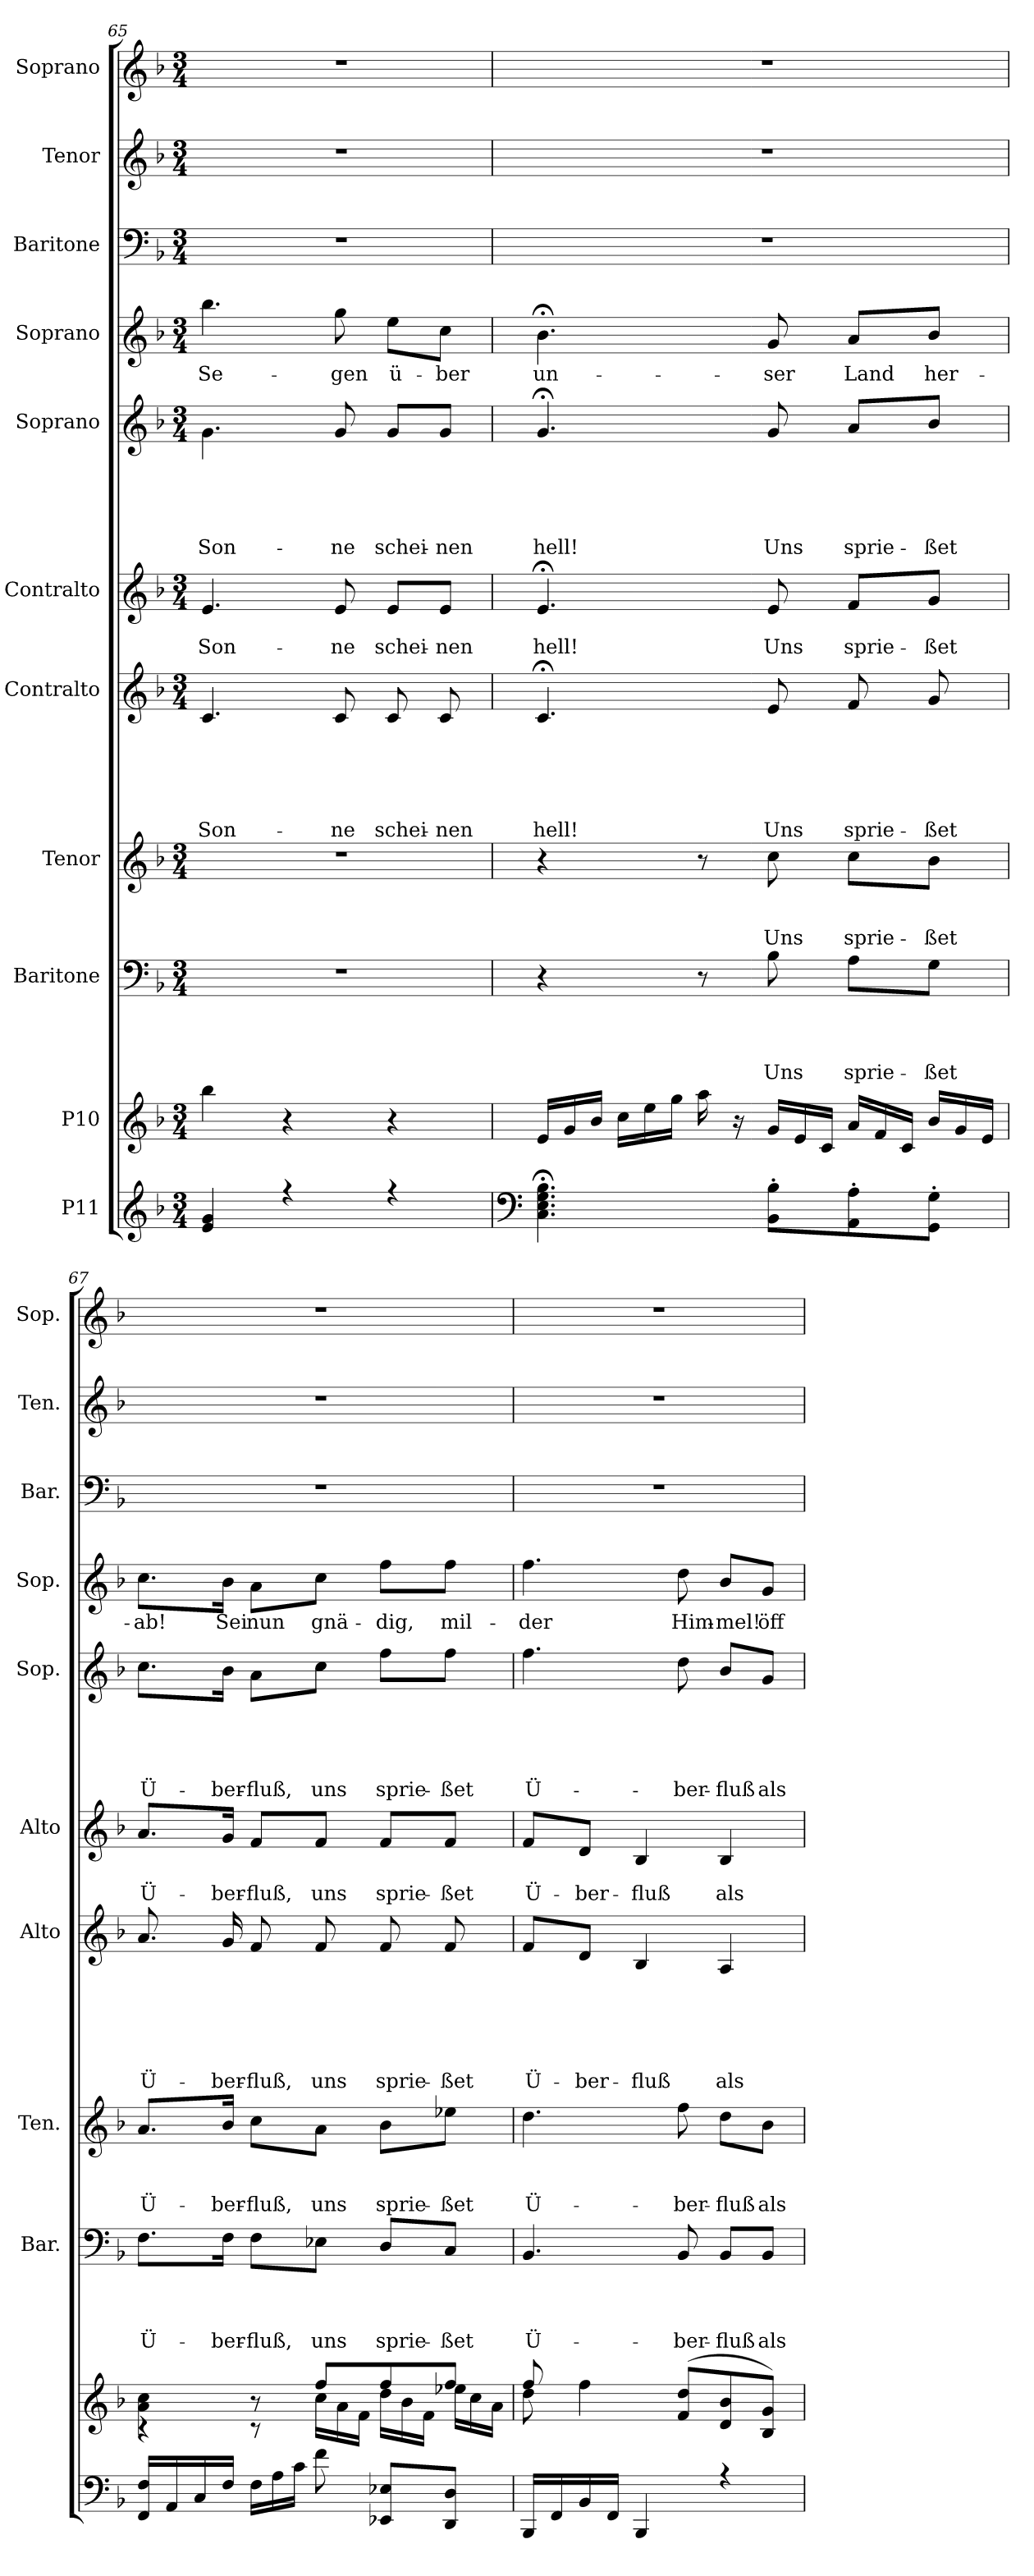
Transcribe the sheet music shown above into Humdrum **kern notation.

**kern	**kern	**kern	**text	**text	**text	**text	**kern	**text	**text	**text	**kern	**text	**text	**text	**text	**text	**text	**kern	**text	**text	**kern	**text	**text	**text	**text	**text	**kern	**text	**kern	**kern	**kern
*part11	*part10	*part9	*part9	*part9	*part9	*part9	*part8	*part8	*part8	*part8	*part7	*part7	*part7	*part7	*part7	*part7	*part7	*part6	*part6	*part6	*part5	*part5	*part5	*part5	*part5	*part5	*part4	*part4	*part3	*part2	*part1
*staff11	*staff10	*staff9	*staff9	*staff9	*staff9	*staff9	*staff8	*staff8	*staff8	*staff8	*staff7	*staff7	*staff7	*staff7	*staff7	*staff7	*staff7	*staff6	*staff6	*staff6	*staff5	*staff5	*staff5	*staff5	*staff5	*staff5	*staff4	*staff4	*staff3	*staff2	*staff1
*I"P11	*I"P10	*I"Baritone	*	*	*	*	*I"Tenor	*	*	*	*I"Contralto	*	*	*	*	*	*	*I"Contralto	*	*	*I"Soprano	*	*	*	*	*	*I"Soprano	*	*I"Baritone	*I"Tenor	*I"Soprano
*	*	*I'Bar.	*	*	*	*	*I'Ten.	*	*	*	*I'Alto	*	*	*	*	*	*	*I'Alto	*	*	*I'Sop.	*	*	*	*	*	*I'Sop.	*	*I'Bar.	*I'Ten.	*I'Sop.
*clefG2	*clefG2	*clefF4	*	*	*	*	*clefG2	*	*	*	*clefG2	*	*	*	*	*	*	*clefG2	*	*	*clefG2	*	*	*	*	*	*clefG2	*	*clefF4	*clefG2	*clefG2
*	*	*	*	*	*	*	*ITrd7c12	*	*	*	*	*	*	*	*	*	*	*	*	*	*	*	*	*	*	*	*	*	*	*ITrd7c12	*
*k[b-]	*k[b-]	*k[b-]	*	*	*	*	*k[b-]	*	*	*	*k[b-]	*	*	*	*	*	*	*k[b-]	*	*	*k[b-]	*	*	*	*	*	*k[b-]	*	*k[b-]	*k[b-]	*k[b-]
*F:	*F:	*F:	*	*	*	*	*F:	*	*	*	*F:	*	*	*	*	*	*	*F:	*	*	*F:	*	*	*	*	*	*F:	*	*F:	*F:	*F:
*M3/4	*M3/4	*M3/4	*	*	*	*	*M3/4	*	*	*	*M3/4	*	*	*	*	*	*	*M3/4	*	*	*M3/4	*	*	*	*	*	*M3/4	*	*M3/4	*M3/4	*M3/4
=65	=65	=65	=65	=65	=65	=65	=65	=65	=65	=65	=65	=65	=65	=65	=65	=65	=65	=65	=65	=65	=65	=65	=65	=65	=65	=65	=65	=65	=65	=65	=65
*^	*^	*	*	*	*	*	*	*	*	*	*	*	*	*	*	*	*	*	*	*	*	*	*	*	*	*	*	*	*	*	*
*	*	*	*^	*	*	*	*	*	*	*	*	*	*	*	*	*	*	*	*	*	*	*	*	*	*	*	*	*	*	*	*	*	*
!	!	!	!	!	!LO:N:vis=1	!	!	!	!	!LO:N:vis=1	!	!	!	!	!	!	!	!	!	!LO:LY:b	!	!	!LO:LY:b	!	!	!	!	!	!LO:LY:b	!	!LO:LY:b	!	!	!
4e/ 4g/	2.ryy	2.ryy	2.ryy	4bb-\	2.r	.	.	.	.	2.r	.	.	.	4.c/	.	.	.	.	.	Son-	4.e/	.	Son-	4.g\	.	.	.	.	Son-	4.bb-\	Se-	2.r	2.r	2.r
4r	.	.	.	4r	.	.	.	.	.	.	.	.	.	.	.	.	.	.	.	.	.	.	.	.	.	.	.	.	.	.	.	.	.	.
!	!	!	!	!	!	!	!	!	!	!	!	!	!	!	!	!	!	!	!	!LO:LY:b	!	!	!LO:LY:b	!	!	!	!	!	!LO:LY:b	!	!LO:LY:b	!	!	!
.	.	.	.	.	.	.	.	.	.	.	.	.	.	8c/	.	.	.	.	.	-ne	8e/	.	-ne	8g/	.	.	.	.	-ne	8gg\	-gen	.	.	.
!	!	!	!	!	!	!	!	!	!	!	!	!	!	!	!	!	!	!	!	!LO:LY:b	!	!	!LO:LY:b	!	!	!	!	!	!LO:LY:b	!	!LO:LY:b	!	!	!
4r	.	.	.	4r	.	.	.	.	.	.	.	.	.	8c/	.	.	.	.	.	schei-	8e/L	.	schei-	8g/L	.	.	.	.	schei-	8ee\L	ü-	.	.	.
!	!	!	!	!	!	!	!	!	!	!	!	!	!	!	!	!	!	!	!	!LO:LY:b	!	!	!LO:LY:b	!	!	!	!	!	!LO:LY:b	!	!LO:LY:b	!	!	!
.	.	.	.	.	.	.	.	.	.	.	.	.	.	8c/	.	.	.	.	.	-nen	8e/J	.	-nen	8g/J	.	.	.	.	-nen	8cc\J	-ber	.	.	.
!!LO:PB:g=z
=66	=66	=66	=66	=66	=66	=66	=66	=66	=66	=66	=66	=66	=66	=66	=66	=66	=66	=66	=66	=66	=66	=66	=66	=66	=66	=66	=66	=66	=66	=66	=66	=66	=66	=66
*clefF4	*	*	*	*	*	*	*	*	*	*	*	*	*	*	*	*	*	*	*	*	*	*	*	*	*	*	*	*	*	*	*	*	*	*
*	*	*	*	*Xtuplet	*	*	*	*	*	*	*	*	*	*	*	*	*	*	*	*	*	*	*	*	*	*	*	*	*	*	*	*	*	*
!	!	!	!	!	!	!	!	!	!	!	!	!	!	!	!	!	!	!	!	!LO:LY:b	!	!	!LO:LY:b	!	!	!	!	!	!LO:LY:b	!	!LO:LY:b	!	!	!
4.C\;< 4.E\;< 4.G\;< 4.B-\;<	2.ryy	2.ryy	2.ryy	24e/LL	4r	.	.	.	.	4r	.	.	.	4.c;</	.	.	.	.	.	hell!	4.e;</	.	hell!	4.g;</	.	.	.	.	hell!	4.b-;<\	un-	2.r	2.r	2.r
.	.	.	.	24g/	.	.	.	.	.	.	.	.	.	.	.	.	.	.	.	.	.	.	.	.	.	.	.	.	.	.	.	.	.	.
.	.	.	.	24b-/JJ	.	.	.	.	.	.	.	.	.	.	.	.	.	.	.	.	.	.	.	.	.	.	.	.	.	.	.	.	.	.
.	.	.	.	24cc\LL	.	.	.	.	.	.	.	.	.	.	.	.	.	.	.	.	.	.	.	.	.	.	.	.	.	.	.	.	.	.
.	.	.	.	24ee\	.	.	.	.	.	.	.	.	.	.	.	.	.	.	.	.	.	.	.	.	.	.	.	.	.	.	.	.	.	.
.	.	.	.	24gg\JJ	.	.	.	.	.	.	.	.	.	.	.	.	.	.	.	.	.	.	.	.	.	.	.	.	.	.	.	.	.	.
.	.	.	.	16aa\	8r	.	.	.	.	8r	.	.	.	.	.	.	.	.	.	.	.	.	.	.	.	.	.	.	.	.	.	.	.	.
.	.	.	.	16r	.	.	.	.	.	.	.	.	.	.	.	.	.	.	.	.	.	.	.	.	.	.	.	.	.	.	.	.	.	.
!	!	!	!	!	!	!	!	!	!LO:LY:b	!	!	!	!LO:LY:b	!	!	!	!	!	!	!LO:LY:b	!	!	!LO:LY:b	!	!	!	!	!	!LO:LY:b	!	!LO:LY:b	!	!	!
8BB-\'> 8B-\'>L	.	.	.	24g/LL	8B-\	.	.	.	Uns	8c\	.	.	Uns	8e/	.	.	.	.	.	Uns	8e/	.	Uns	8g/	.	.	.	.	Uns	8g/	-ser	.	.	.
.	.	.	.	24e/	.	.	.	.	.	.	.	.	.	.	.	.	.	.	.	.	.	.	.	.	.	.	.	.	.	.	.	.	.	.
.	.	.	.	24c/JJ	.	.	.	.	.	.	.	.	.	.	.	.	.	.	.	.	.	.	.	.	.	.	.	.	.	.	.	.	.	.
!	!	!	!	!	!	!	!	!	!LO:LY:b	!	!	!	!LO:LY:b	!	!	!	!	!	!	!LO:LY:b	!	!	!LO:LY:b	!	!	!	!	!	!LO:LY:b	!	!LO:LY:b	!	!	!
8AA\'> 8A\'>	.	.	.	24a/LL	8A\L	.	.	.	sprie-	8c\L	.	.	sprie-	8f/	.	.	.	.	.	sprie-	8f/L	.	sprie-	8a/L	.	.	.	.	sprie-	8a/L	Land	.	.	.
.	.	.	.	24f/	.	.	.	.	.	.	.	.	.	.	.	.	.	.	.	.	.	.	.	.	.	.	.	.	.	.	.	.	.	.
.	.	.	.	24c/JJ	.	.	.	.	.	.	.	.	.	.	.	.	.	.	.	.	.	.	.	.	.	.	.	.	.	.	.	.	.	.
!	!	!	!	!	!	!	!	!	!LO:LY:b	!	!	!	!LO:LY:b	!	!	!	!	!	!	!LO:LY:b	!	!	!LO:LY:b	!	!	!	!	!	!LO:LY:b	!	!LO:LY:b	!	!	!
8GG\'> 8G\'>J	.	.	.	24b-/LL	8G\J	.	.	.	-ßet	8B-\J	.	.	-ßet	8g/	.	.	.	.	.	-ßet	8g/J	.	-ßet	8b-/J	.	.	.	.	-ßet	8b-/J	her-	.	.	.
.	.	.	.	24g/	.	.	.	.	.	.	.	.	.	.	.	.	.	.	.	.	.	.	.	.	.	.	.	.	.	.	.	.	.	.
.	.	.	.	24e/JJ	.	.	.	.	.	.	.	.	.	.	.	.	.	.	.	.	.	.	.	.	.	.	.	.	.	.	.	.	.	.
=67	=67	=67	=67	=67	=67	=67	=67	=67	=67	=67	=67	=67	=67	=67	=67	=67	=67	=67	=67	=67	=67	=67	=67	=67	=67	=67	=67	=67	=67	=67	=67	=67	=67	=67
!	!	!	!	!	!	!	!	!	!LO:LY:b	!	!	!	!LO:LY:b	!	!	!	!	!	!	!LO:LY:b	!	!	!LO:LY:b	!	!	!	!	!	!LO:LY:b	!	!LO:LY:b	!	!	!
16FF/ 16F/LL	2.ryy	2.ryy	4rc	4a\ 4cc\	8.F\L	.	.	.	Ü-	8.A/L	.	.	Ü-	8.a/	.	.	.	.	.	Ü-	8.a/L	.	Ü-	8.cc\L	.	.	.	.	Ü-	8.cc\L	-ab!	2.r	2.r	2.r
16AA/	.	.	.	.	.	.	.	.	.	.	.	.	.	.	.	.	.	.	.	.	.	.	.	.	.	.	.	.	.	.	.	.	.	.
16C/	.	.	.	.	.	.	.	.	.	.	.	.	.	.	.	.	.	.	.	.	.	.	.	.	.	.	.	.	.	.	.	.	.	.
!	!	!	!	!	!	!	!	!	!LO:LY:b	!	!	!	!LO:LY:b	!	!	!	!	!	!	!LO:LY:b	!	!	!LO:LY:b	!	!	!	!	!	!LO:LY:b	!	!LO:LY:b	!	!	!
16F/JJ	.	.	.	.	16F\Jk	.	.	.	-ber-	16B-/Jk	.	.	-ber-	16g/	.	.	.	.	.	-ber-	16g/Jk	.	-ber-	16b-\Jk	.	.	.	.	-ber-	16b-\Jk	Sei	.	.	.
*Xtuplet	*	*	*	*	*	*	*	*	*	*	*	*	*	*	*	*	*	*	*	*	*	*	*	*	*	*	*	*	*	*	*	*	*	*
!	!	!	!	!	!	!	!	!	!LO:LY:b	!	!	!	!LO:LY:b	!	!	!	!	!	!	!LO:LY:b	!	!	!LO:LY:b	!	!	!	!	!	!LO:LY:b	!	!LO:LY:b	!	!	!
24F\LL	.	.	8rc	8r	8F\L	.	.	.	-fluß,	8c\L	.	.	-fluß,	8f/	.	.	.	.	.	-fluß,	8f/L	.	-fluß,	8a\L	.	.	.	.	-fluß,	8a\L	nun	.	.	.
24A\	.	.	.	.	.	.	.	.	.	.	.	.	.	.	.	.	.	.	.	.	.	.	.	.	.	.	.	.	.	.	.	.	.	.
24c\JJ	.	.	.	.	.	.	.	.	.	.	.	.	.	.	.	.	.	.	.	.	.	.	.	.	.	.	.	.	.	.	.	.	.	.
!	!	!	!	!	!	!	!	!	!LO:LY:b	!	!	!	!LO:LY:b	!	!	!	!	!	!	!LO:LY:b	!	!	!LO:LY:b	!	!	!	!	!	!LO:LY:b	!	!LO:LY:b	!	!	!
8f\	.	.	8ff/L	24cc\LL	8E-X\J	.	.	.	uns	8A\J	.	.	uns	8f/	.	.	.	.	.	uns	8f/J	.	uns	8cc\J	.	.	.	.	uns	8cc\J	gnä-	.	.	.
.	.	.	.	24a\	.	.	.	.	.	.	.	.	.	.	.	.	.	.	.	.	.	.	.	.	.	.	.	.	.	.	.	.	.	.
.	.	.	.	24f\JJ	.	.	.	.	.	.	.	.	.	.	.	.	.	.	.	.	.	.	.	.	.	.	.	.	.	.	.	.	.	.
!	!	!	!	!	!	!	!	!	!LO:LY:b	!	!	!	!LO:LY:b	!	!	!	!	!	!	!LO:LY:b	!	!	!LO:LY:b	!	!	!	!	!	!LO:LY:b	!	!LO:LY:b	!	!	!
8EE-X/ 8E-X/L	.	.	8ff/	24dd\LL	8D/L	.	.	.	sprie-	8B-\L	.	.	sprie-	8f/	.	.	.	.	.	sprie-	8f/L	.	sprie-	8ff\L	.	.	.	.	sprie-	8ff\L	-dig,	.	.	.
.	.	.	.	24b-\	.	.	.	.	.	.	.	.	.	.	.	.	.	.	.	.	.	.	.	.	.	.	.	.	.	.	.	.	.	.
.	.	.	.	24f\JJ	.	.	.	.	.	.	.	.	.	.	.	.	.	.	.	.	.	.	.	.	.	.	.	.	.	.	.	.	.	.
!	!	!	!	!	!	!	!	!	!LO:LY:b	!	!	!	!LO:LY:b	!	!	!	!	!	!	!LO:LY:b	!	!	!LO:LY:b	!	!	!	!	!	!LO:LY:b	!	!LO:LY:b	!	!	!
8DD/ 8D/J	.	.	8ff/J	24ee-X\LL	8C/J	.	.	.	-ßet	8e-X\J	.	.	-ßet	8f/	.	.	.	.	.	-ßet	8f/J	.	-ßet	8ff\J	.	.	.	.	-ßet	8ff\J	mil-	.	.	.
.	.	.	.	24cc\	.	.	.	.	.	.	.	.	.	.	.	.	.	.	.	.	.	.	.	.	.	.	.	.	.	.	.	.	.	.
.	.	.	.	24a\JJ	.	.	.	.	.	.	.	.	.	.	.	.	.	.	.	.	.	.	.	.	.	.	.	.	.	.	.	.	.	.
!!LO:PB:g=z
=68	=68	=68	=68	=68	=68	=68	=68	=68	=68	=68	=68	=68	=68	=68	=68	=68	=68	=68	=68	=68	=68	=68	=68	=68	=68	=68	=68	=68	=68	=68	=68	=68	=68	=68
!	!	!	!	!	!	!	!	!	!LO:LY:b	!	!	!	!LO:LY:b	!	!	!	!	!	!	!LO:LY:b	!	!	!LO:LY:b	!	!	!	!	!	!LO:LY:b	!	!LO:LY:b	!	!	!
16BBB-/LL	2.ryy	2.ryy	8ff/	8dd\	4.BB-/	.	.	.	Ü-	4.d\	.	.	Ü-	8f/L	.	.	.	.	.	Ü-	8f/L	.	Ü-	4.ff\	.	.	.	.	Ü-	4.ff\	-der	2.r	2.r	2.r
16FF/	.	.	.	.	.	.	.	.	.	.	.	.	.	.	.	.	.	.	.	.	.	.	.	.	.	.	.	.	.	.	.	.	.	.
!	!	!	!	!	!	!	!	!	!	!	!	!	!	!	!	!	!	!	!	!LO:LY:b	!	!	!LO:LY:b	!	!	!	!	!	!	!	!	!	!	!
16BB-/	.	.	2ryy	4ff\	.	.	.	.	.	.	.	.	.	8d/J	.	.	.	.	.	-ber-	8d/J	.	-ber-	.	.	.	.	.	.	.	.	.	.	.
16FF/JJ	.	.	.	.	.	.	.	.	.	.	.	.	.	.	.	.	.	.	.	.	.	.	.	.	.	.	.	.	.	.	.	.	.	.
!	!	!	!	!	!	!	!	!	!	!	!	!	!	!	!	!	!	!	!	!LO:LY:b	!	!	!LO:LY:b	!	!	!	!	!	!	!	!	!	!	!
4BBB-/	.	.	.	.	.	.	.	.	.	.	.	.	.	4B-/	.	.	.	.	.	-fluß	4B-/	.	-fluß	.	.	.	.	.	.	.	.	.	.	.
!	!	!	!	!	!	!	!	!	!LO:LY:b	!	!	!	!LO:LY:b	!	!	!	!	!	!	!	!	!	!	!	!	!	!	!	!LO:LY:b	!	!LO:LY:b	!	!	!
.	.	.	.	(<8f/ 8dd/L	8BB-/	.	.	.	-ber-	8f\	.	.	-ber-	.	.	.	.	.	.	.	.	.	.	8dd\	.	.	.	.	-ber-	8dd\	Him-	.	.	.
!	!	!	!	!	!	!	!	!	!LO:LY:b	!	!	!	!LO:LY:b	!	!	!	!	!	!	!LO:LY:b	!	!	!LO:LY:b	!	!	!	!	!	!LO:LY:b	!	!LO:LY:b	!	!	!
4r	.	.	.	8d/ 8b-/	8BB-/L	.	.	.	-fluß	8d\L	.	.	-fluß	4A/	.	.	.	.	.	als	4B-/	.	als	8b-/L	.	.	.	.	-fluß	8b-/L	-mel!	.	.	.
!	!	!	!	!	!	!	!	!	!LO:LY:b	!	!	!	!LO:LY:b	!	!	!	!	!	!	!	!	!	!	!	!	!	!	!	!LO:LY:b	!	!LO:LY:b	!	!	!
.	.	.	8ryy	8B-/ 8g/J)	8BB-/J	.	.	.	als	8B-\J	.	.	als	.	.	.	.	.	.	.	.	.	.	8g/J	.	.	.	.	als-	8g/J	öff-	.	.	.
*v	*v	*	*	*	*	*	*	*	*	*	*	*	*	*	*	*	*	*	*	*	*	*	*	*	*	*	*	*	*	*	*	*	*	*
*	*v	*v	*v	*	*	*	*	*	*	*	*	*	*	*	*	*	*	*	*	*	*	*	*	*	*	*	*	*	*	*	*	*	*
=	=	=	=	=	=	=	=	=	=	=	=	=	=	=	=	=	=	=	=	=	=	=	=	=	=	=	=	=	=	=	=
*-	*-	*-	*-	*-	*-	*-	*-	*-	*-	*-	*-	*-	*-	*-	*-	*-	*-	*-	*-	*-	*-	*-	*-	*-	*-	*-	*-	*-	*-	*-	*-
